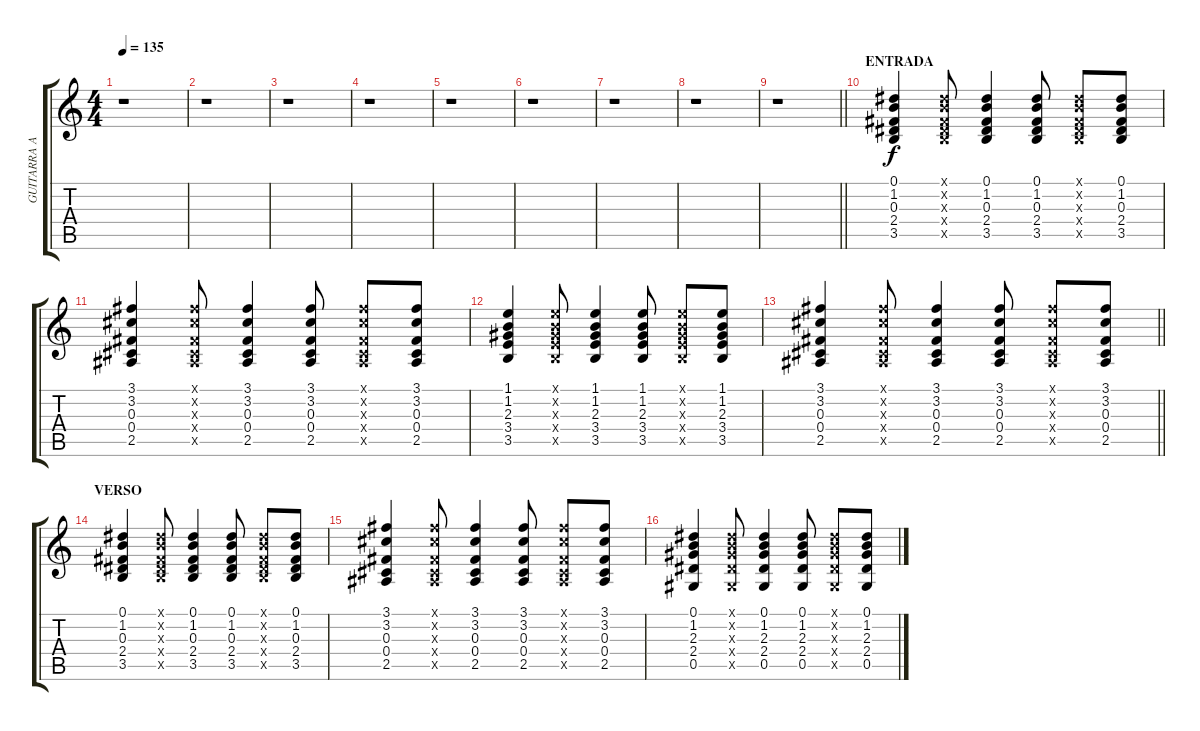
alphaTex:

\track ("GUITARRA ACOMPAÑANTE" "GUITARRA A") {instrument acousticguitarnylon}
\staff {score tabs}
\tuning (Eb4 Bb3 Gb3 Db3 Ab2 Eb2) {hide}
\ts (4 4)
\tempo 135
\clef g2
\ks c
r.1{dy f} |
r.1 |
r.1 |
r.1 |
r.1 |
r.1 |
r.1 |
r.1 |
\barLineRight lightlight
r.1 |
\section ("" "ENTRADA")
(0.1 1.2 0.3 2.4 3.5).4 (0.1{x} 1.2{x} 0.3{x} 2.4{x} 3.5{x}).8 (0.1 1.2 0.3 2.4 3.5).4 (0.1 1.2 0.3 2.4 3.5).8 (0.1{x} 1.2{x} 0.3{x} 2.4{x} 3.5{x}).8 (0.1 1.2 0.3 2.4 3.5).8 |
(3.1 3.2 0.3 0.4 2.5).4 (3.1{x} 3.2{x} 0.3{x} 0.4{x} 2.5{x}).8 (3.1 3.2 0.3 0.4 2.5).4 (3.1 3.2 0.3 0.4 2.5).8 (3.1{x} 3.2{x} 0.3{x} 0.4{x} 2.5{x}).8 (3.1 3.2 0.3 0.4 2.5).8 |
(1.1 1.2 2.3 3.4 3.5).4 (1.1{x} 1.2{x} 2.3{x} 3.4{x} 3.5{x}).8 (1.1 1.2 2.3 3.4 3.5).4 (1.1 1.2 2.3 3.4 3.5).8 (1.1{x} 1.2{x} 2.3{x} 3.4{x} 3.5{x}).8 (1.1 1.2 2.3 3.4 3.5).8 |
\barLineRight lightlight
(3.1 3.2 0.3 0.4 2.5).4 (3.1{x} 3.2{x} 0.3{x} 0.4{x} 2.5{x}).8 (3.1 3.2 0.3 0.4 2.5).4 (3.1 3.2 0.3 0.4 2.5).8 (3.1{x} 3.2{x} 0.3{x} 0.4{x} 2.5{x}).8 (3.1 3.2 0.3 0.4 2.5).8 |
\section ("" "VERSO")
(0.1 1.2 0.3 2.4 3.5).4 (0.1{x} 1.2{x} 0.3{x} 2.4{x} 3.5{x}).8 (0.1 1.2 0.3 2.4 3.5).4 (0.1 1.2 0.3 2.4 3.5).8 (0.1{x} 1.2{x} 0.3{x} 2.4{x} 3.5{x}).8 (0.1 1.2 0.3 2.4 3.5).8 |
(3.1 3.2 0.3 0.4 2.5).4 (3.1{x} 3.2{x} 0.3{x} 0.4{x} 2.5{x}).8 (3.1 3.2 0.3 0.4 2.5).4 (3.1 3.2 0.3 0.4 2.5).8 (3.1{x} 3.2{x} 0.3{x} 0.4{x} 2.5{x}).8 (3.1 3.2 0.3 0.4 2.5).8 |
(0.1 1.2 2.3 2.4 0.5).4 (0.1{x} 1.2{x} 2.3{x} 2.4{x} 0.5{x}).8 (0.1 1.2 2.3 2.4 0.5).4 (0.1 1.2 2.3 2.4 0.5).8 (0.1{x} 1.2{x} 2.3{x} 2.4{x} 0.5{x}).8 (0.1 1.2 2.3 2.4 0.5).8
